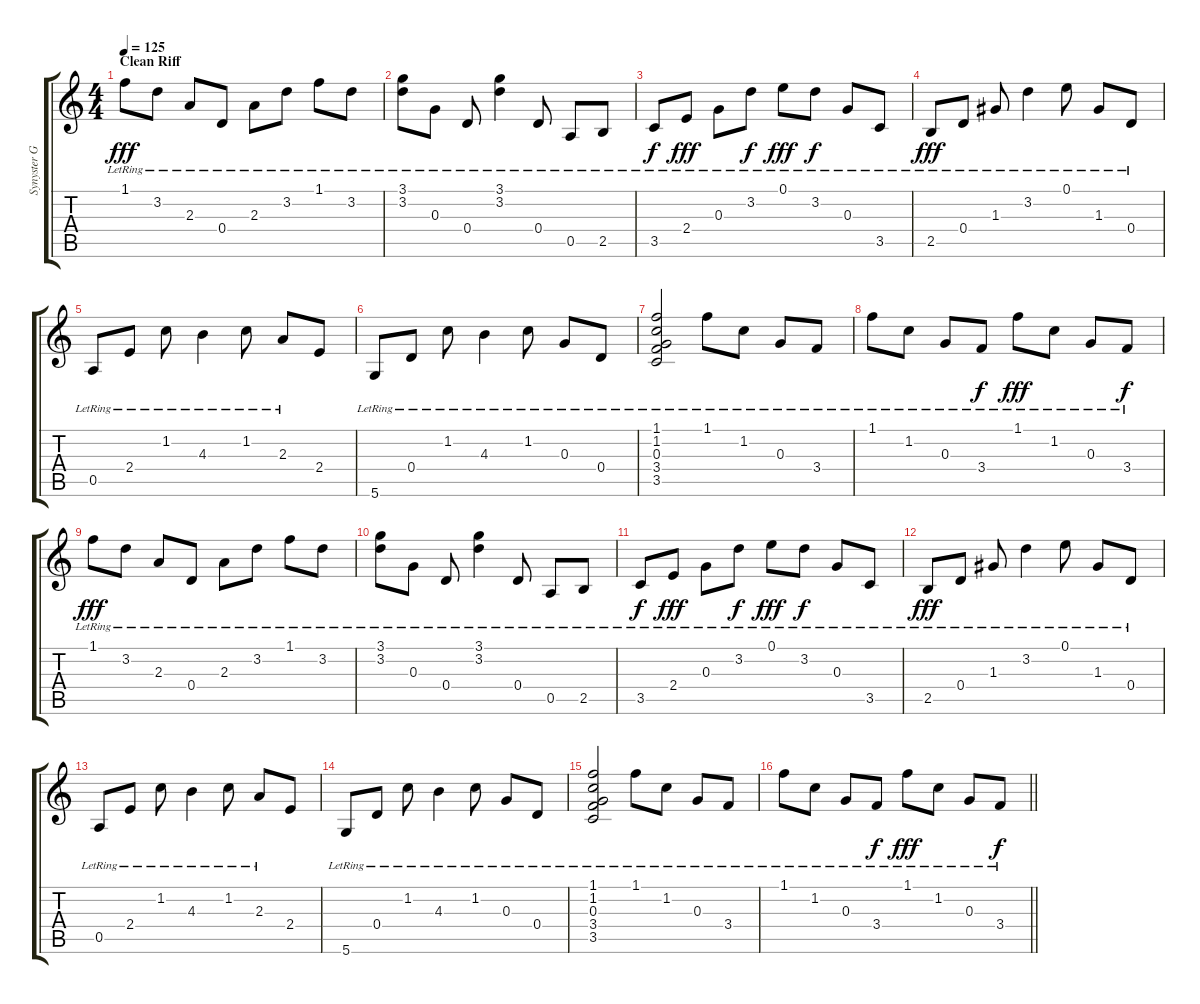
\track ("Synyster Gates" "Synyster G") {instrument distortionguitar}
\staff {score tabs}
\tuning (E4 B3 G3 D3 A2 D2) {hide}
\ts (4 4)
\section ("" "Clean Riff")
\tempo 125
\clef g2
\ks c
1.1{lr}.8{dy fff volume 16 instrument electricguitarclean} 3.2{lr}.8 2.3{lr}.8 0.4{lr}.8 2.3{lr}.8 3.2{lr}.8 1.1{lr}.8 3.2{lr}.8 |
(3.1{lr} 3.2{lr}).8 0.3{lr}.8 0.4{lr}.8 (3.1{lr} 3.2{lr}).4 0.4{lr}.8 0.5{lr}.8 2.5{lr}.8 |
3.5{lr}.8{dy f} 2.4{lr}.8{dy fff} 0.3{lr}.8 3.2{lr}.8{dy f} 0.1{lr}.8{dy fff} 3.2{lr}.8{dy f} 0.3{lr}.8 3.5{lr}.8 |
2.5{lr}.8{dy fff} 0.4{lr}.8 1.3{lr}.8 3.2{lr}.4 0.1{lr}.8 1.3{lr}.8 0.4{lr}.8 |
0.5{lr}.8 2.4{lr}.8 1.2{lr}.8 4.3{lr}.4 1.2{lr}.8 2.3{lr}.8 2.4.8 |
5.6{lr}.8 0.4{lr}.8 1.2{lr}.8 4.3{lr}.4 1.2{lr}.8 0.3{lr}.8 0.4{lr}.8 |
(1.1 1.2 0.3 3.4 3.5{lr}).2 1.1{lr}.8 1.2{lr}.8 0.3{lr}.8 3.4{lr}.8 |
1.1{lr}.8 1.2{lr}.8 0.3{lr}.8 3.4{lr}.8{dy f} 1.1{lr}.8{dy fff} 1.2{lr}.8 0.3{lr}.8 3.4{lr}.8{dy f} |
1.1{lr}.8{dy fff volume 16 instrument electricguitarclean} 3.2{lr}.8 2.3{lr}.8 0.4{lr}.8 2.3{lr}.8 3.2{lr}.8 1.1{lr}.8 3.2{lr}.8 |
(3.1{lr} 3.2{lr}).8 0.3{lr}.8 0.4{lr}.8 (3.1{lr} 3.2{lr}).4 0.4{lr}.8 0.5{lr}.8 2.5{lr}.8 |
3.5{lr}.8{dy f} 2.4{lr}.8{dy fff} 0.3{lr}.8 3.2{lr}.8{dy f} 0.1{lr}.8{dy fff} 3.2{lr}.8{dy f} 0.3{lr}.8 3.5{lr}.8 |
2.5{lr}.8{dy fff} 0.4{lr}.8 1.3{lr}.8 3.2{lr}.4 0.1{lr}.8 1.3{lr}.8 0.4{lr}.8 |
0.5{lr}.8 2.4{lr}.8 1.2{lr}.8 4.3{lr}.4 1.2{lr}.8 2.3{lr}.8 2.4.8 |
5.6{lr}.8 0.4{lr}.8 1.2{lr}.8 4.3{lr}.4 1.2{lr}.8 0.3{lr}.8 0.4{lr}.8 |
(1.1 1.2 0.3 3.4 3.5{lr}).2 1.1{lr}.8 1.2{lr}.8 0.3{lr}.8 3.4{lr}.8 |
\barLineRight lightlight
1.1{lr}.8 1.2{lr}.8 0.3{lr}.8 3.4{lr}.8{dy f} 1.1{lr}.8{dy fff} 1.2{lr}.8 0.3{lr}.8 3.4{lr}.8{dy f}
